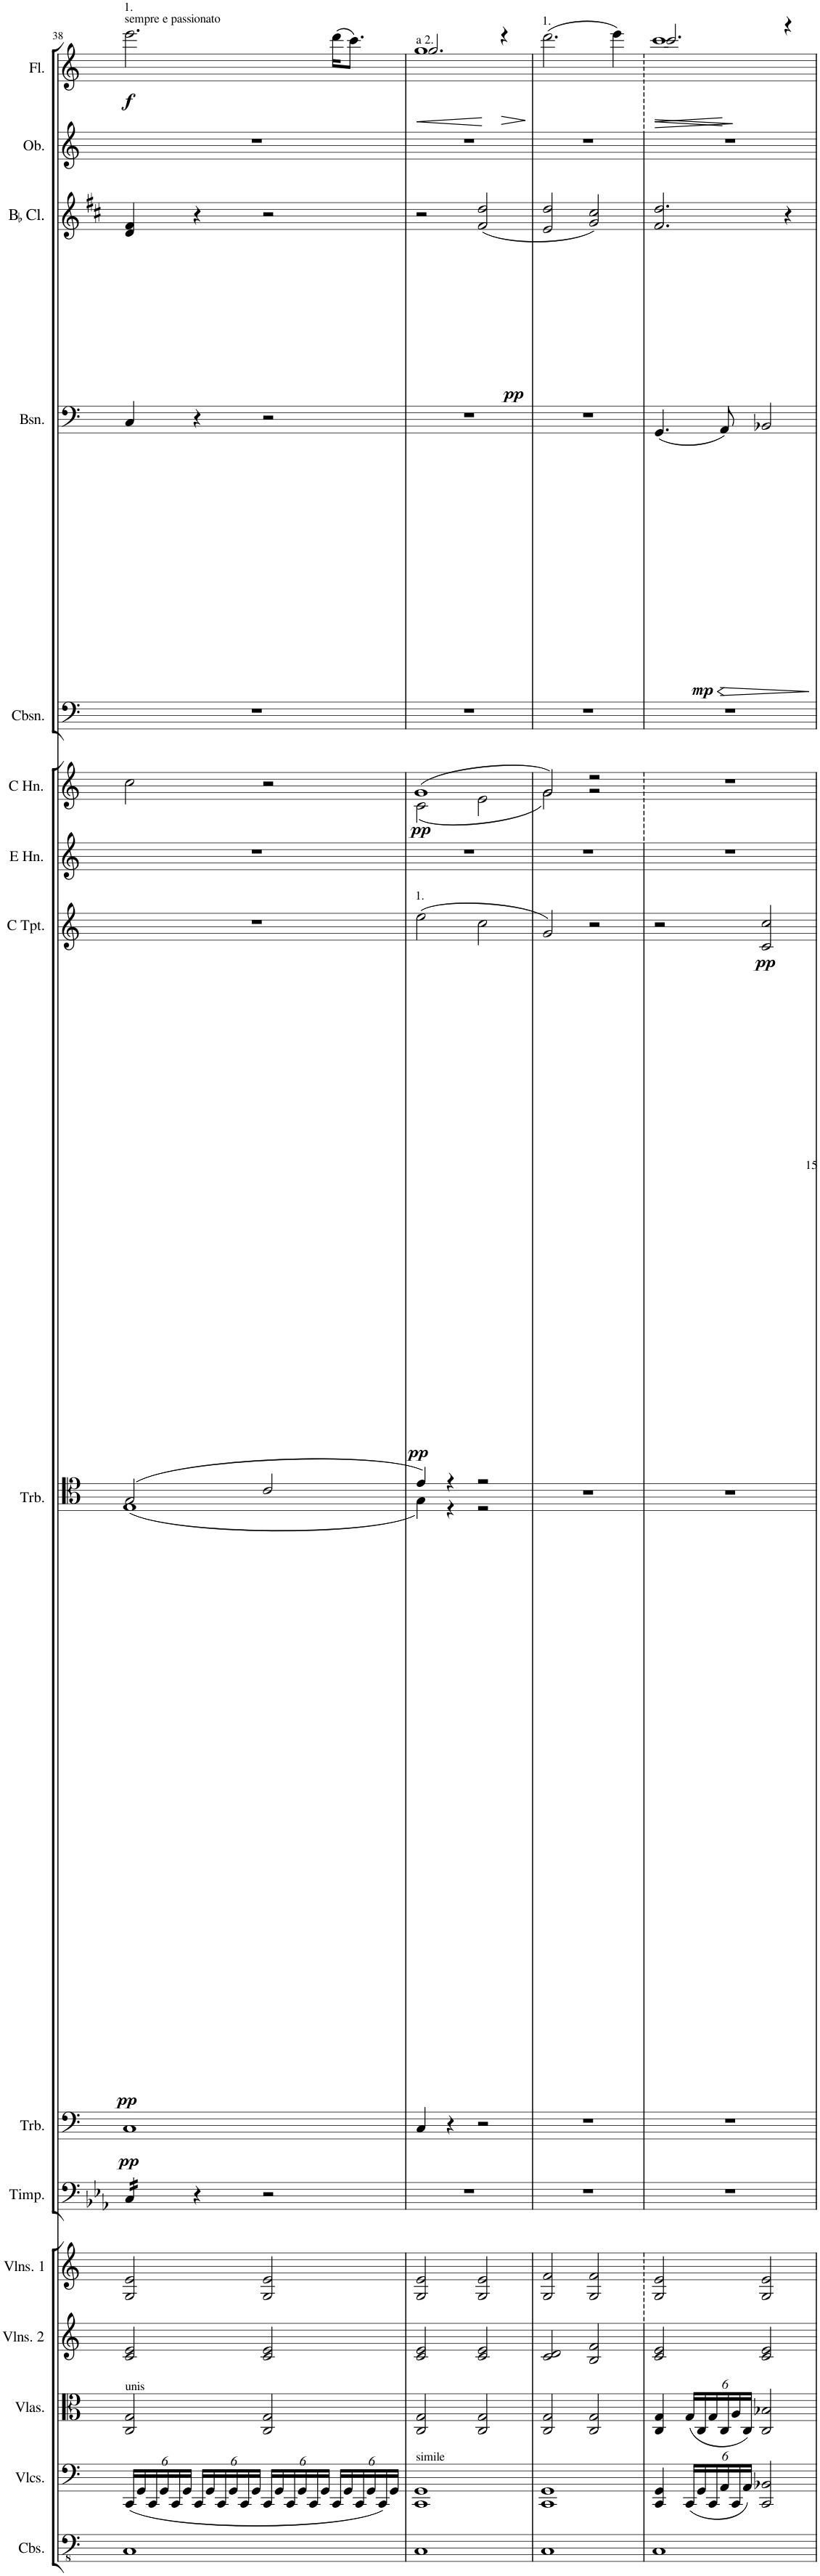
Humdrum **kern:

**kern	**kern	**kern	**kern	**kern	**kern	**kern	**dynam	**kern	**dynam	**kern	**dynam	**kern	**kern	**dynam	**kern	**kern	**dynam	**kern	**dynam	**kern	**kern	**dynam
*part16	*part15	*part14	*part13	*part12	*part11	*part10	*part10	*part9	*part9	*part8	*part8	*part7	*part6	*part6	*part5	*part4	*part4	*part3	*part3	*part2	*part1	*part1
*staff16	*staff15	*staff14	*staff13	*staff12	*staff11	*staff10	*staff10	*staff9	*staff9	*staff8	*staff8	*staff7	*staff6	*staff6	*staff5	*staff4	*staff4	*staff3	*staff3	*staff2	*staff1	*staff1
*I"Contrabasses	*I"Violoncellos	*I"Violas	*I"Violins 2	*I"Violins 1	*I"Timpani in C and G	*I"Trombone 3	*	*I"Trombone 1 2	*	*I"Trumpet 1 2 in C	*	*I"Horn 3 4  in E	*I"Horn 1 2 in C	*	*I"Contrabassoon	*I"Bassoon 1 2	*	*I"BaccidentalFlat Clarinet 1 2	*	*I"Oboe 1 2	*I"Flute 1 2	*
*I'Cbs.	*I'Vlcs.	*I'Vlas.	*I'Vlns. 2	*I'Vlns. 1	*I'Timp.	*I'Trb.	*	*I'Trb.	*	*	*	*	*	*	*I'Cbsn.	*I'Bsn.	*	*I'BaccidentalFlat Cl.	*	*I'Ob.	*I'Fl.	*
!!LO:PB:g=z
*clefFv4	*clefF4	*clefC3	*clefG2	*clefG2	*clefF4	*clefF4	*	*clefC4	*	*clefG2	*	*clefG2	*clefG2	*	*clefF4	*clefF4	*	*clefG2	*	*clefG2	*clefG2	*
*	*	*	*	*	*	*	*	*	*	*	*	*Trd5c8	*Trd4c7	*	*Trd7c12	*	*	*Trd1c2	*	*	*	*
*k[]	*k[]	*k[]	*k[]	*k[]	*k[b-e-a-]	*k[]	*	*k[]	*	*k[]	*	*k[]	*k[]	*	*k[]	*k[]	*	*k[f#c#]	*	*k[]	*k[]	*
*M4/4	*M4/4	*M4/4	*M4/4	*M4/4	*M4/4	*M4/4	*	*M4/4	*	*M4/4	*	*M4/4	*	*	*M4/4	*M4/4	*	*M4/4	*	*M4/4	*M4/4	*
*met(c)	*met(c)	*met(c)	*met(c)	*met(c)	*met(c)	*met(c)	*	*met(c)	*	*met(c)	*	*met(c)	*	*	*met(c)	*met(c)	*	*met(c)	*	*met(c)	*met(c)	*
*	*Xbrackettup	*	*	*	*	*	*	*	*	*	*	*	*	*	*	*	*	*	*	*	*	*
=38	=38	=38	=38	=38	=38	=38	=38	=38	=38	=38	=38	=38	=38	=38	=38	=38	=38	=38	=38	=38	=38	=38
*	*	*	*	*	*	*	*	*^	*	*	*	*	*	*	*	*	*	*	*	*	*	*
!	!	!	!	!	!	!	!	!	!	!	!	!	!	!	!	!	!	!	!	!	!	!LO:TX:a:t=sempre e passionato	!
!	!	!	!	!	!	!	!	!	!	!	!	!	!	!	!	!	!	!	!	!	!	!LO:TX:a:t=1.	!
!	!	!LO:TX:a:t=unis	!	!	!	!	!	!	!	!	!	!	!	!	!	!	!	!	!	!	!	!	!
!	!	!	!	!	!	!	!LO:DY:b	!	!	!LO:DY:b	!	!	!	!	!	!	!	!	!	!	!	!	!LO:DY:b
*	*	*	*	*	*tremolo	*	*	*	*	*	*	*	*	*	*	*	*	*	*	*	*	*	*
1CC	(24CC/LL	2C/ 2G/	2c/ 2e/	2G/ 2e/	16C/LL	1C	pp	(2G/	(1E	pp	1r	.	1r	2cc\	.	1r	4C/	.	4d/ 4f#/	.	1r	2.eee\	f
.	24GG/	.	.	.	.	.	.	.	.	.	.	.	.	.	.	.	.	.	.	.	.	.	.
.	.	.	.	.	16C/	.	.	.	.	.	.	.	.	.	.	.	.	.	.	.	.	.	.
.	24CC/	.	.	.	.	.	.	.	.	.	.	.	.	.	.	.	.	.	.	.	.	.	.
.	24GG/	.	.	.	16C/	.	.	.	.	.	.	.	.	.	.	.	.	.	.	.	.	.	.
.	24CC/	.	.	.	.	.	.	.	.	.	.	.	.	.	.	.	.	.	.	.	.	.	.
.	.	.	.	.	16C/JJ	.	.	.	.	.	.	.	.	.	.	.	.	.	.	.	.	.	.
*	*	*	*	*	*Xtremolo	*	*	*	*	*	*	*	*	*	*	*	*	*	*	*	*	*	*
.	24GG/JJ	.	.	.	.	.	.	.	.	.	.	.	.	.	.	.	.	.	.	.	.	.	.
.	24CC/LL	.	.	.	4r	.	.	.	.	.	.	.	.	.	.	.	4r	.	4r	.	.	.	.
.	24GG/	.	.	.	.	.	.	.	.	.	.	.	.	.	.	.	.	.	.	.	.	.	.
.	24CC/	.	.	.	.	.	.	.	.	.	.	.	.	.	.	.	.	.	.	.	.	.	.
.	24GG/	.	.	.	.	.	.	.	.	.	.	.	.	.	.	.	.	.	.	.	.	.	.
.	24CC/	.	.	.	.	.	.	.	.	.	.	.	.	.	.	.	.	.	.	.	.	.	.
.	24GG/JJ	.	.	.	.	.	.	.	.	.	.	.	.	.	.	.	.	.	.	.	.	.	.
.	24CC/LL	2C/ 2G/	2c/ 2e/	2G/ 2e/	2r	.	.	2c/	.	.	.	.	.	2r	.	.	2r	.	2r	.	.	.	.
.	24GG/	.	.	.	.	.	.	.	.	.	.	.	.	.	.	.	.	.	.	.	.	.	.
.	24CC/	.	.	.	.	.	.	.	.	.	.	.	.	.	.	.	.	.	.	.	.	.	.
.	24GG/	.	.	.	.	.	.	.	.	.	.	.	.	.	.	.	.	.	.	.	.	.	.
.	24CC/	.	.	.	.	.	.	.	.	.	.	.	.	.	.	.	.	.	.	.	.	.	.
.	24GG/JJ	.	.	.	.	.	.	.	.	.	.	.	.	.	.	.	.	.	.	.	.	.	.
.	24CC/LL	.	.	.	.	.	.	.	.	.	.	.	.	.	.	.	.	.	.	.	.	(16ddd\KL	.
.	24GG/	.	.	.	.	.	.	.	.	.	.	.	.	.	.	.	.	.	.	.	.	.	.
.	.	.	.	.	.	.	.	.	.	.	.	.	.	.	.	.	.	.	.	.	.	8.ccc\J)	.
.	24CC/	.	.	.	.	.	.	.	.	.	.	.	.	.	.	.	.	.	.	.	.	.	.
.	24GG/	.	.	.	.	.	.	.	.	.	.	.	.	.	.	.	.	.	.	.	.	.	.
.	24CC/)	.	.	.	.	.	.	.	.	.	.	.	.	.	.	.	.	.	.	.	.	.	.
.	24GG/JJ	.	.	.	.	.	.	.	.	.	.	.	.	.	.	.	.	.	.	.	.	.	.
=39	=39	=39	=39	=39	=39	=39	=39	=39	=39	=39	=39	=39	=39	=39	=39	=39	=39	=39	=39	=39	=39	=39	=39
*	*	*	*	*	*	*	*	*	*	*	*	*	*	*^	*	*	*	*	*	*	*	*	*
!	!	!	!	!	!	!	!	!	!	!	!	!	!	!	!	!	!	!	!	!	!	!	!LO:TX:a:t=a 2.	!
!	!	!	!	!	!	!	!	!	!	!	!LO:TX:a:t=1.	!	!	!	!	!	!	!	!	!	!	!	!	!
!	!LO:TX:a:t=simile	!	!	!	!	!	!	!	!	!	!	!	!	!	!	!	!	!	!	!	!	!	!	!
!	!	!	!	!	!	!	!	!	!	!	!	!LO:DY:b	!	!	!	!LO:DY:b	!	!	!	!	!	!	!	!LO:HP:b
*	*	*	*	*	*	*	*	*	*	*	*	*	*	*	*	*	*	*	*	*	*	*	*^	*
1CC	1CC 1GG	2C/ 2G/	2c/ 2e/	2G/ 2e/	1r	4C/	.	4e/)	4G\)	.	(2ee\	pp	1r	(1g	(2c\	pp	1r	1r	.	2r	.	1r	2.gg/	1gg	<
.	.	.	.	.	.	4r	.	4r	4r	.	.	.	.	.	.	.	.	.	.	.	.	.	.	.	.
!	!	!	!	!	!	!	!	!	!	!	!	!	!	!	!	!	!	!	!	!	!LO:DY:b	!	!	!	!
.	.	2C/ 2G/	2c/ 2e/	2G/ 2e/	.	2r	.	2r	2r	.	2cc\	.	.	.	2e\	.	.	.	.	(2f#/ 2dd/	pp	.	.	.	.
!	!	!	!	!	!	!	!	!	!	!	!	!	!	!	!	!	!	!	!	!	!	!	!	!	!LO:HP:b
.	.	.	.	.	.	.	.	.	.	.	.	.	.	.	.	.	.	.	.	.	.	.	4r	.	>
*	*	*	*	*	*	*	*	*v	*v	*	*	*	*	*v	*v	*	*	*	*	*	*	*	*v	*v	*
.	.	.	.	.	.	.	.	.	.	.	.	.	.	.	.	.	.	.	.	.	.	[ ]
=40	=40	=40	=40	=40	=40	=40	=40	=40	=40	=40	=40	=40	=40	=40	=40	=40	=40	=40	=40	=40	=40	=40
*	*	*	*	*	*	*	*	*	*	*	*	*	*^	*	*	*	*	*	*	*	*	*
!	!	!	!	!	!	!	!	!	!	!	!	!	!	!	!	!	!	!	!	!	!	!LO:TX:a:t=1.	!
1CC	1CC 1GG	2C/ 2G/	2c/ 2d/	2G/ 2f/	1r	1r	.	1r	.	2g/)	.	1r	2g/)	2g\)	.	1r	1r	.	2e/ 2dd/	.	1r	(2.ddd\	.
.	.	2C/ 2G/	2B/ 2f/	2G/ 2f/	.	.	.	.	.	2r	.	.	2r	2r	.	.	.	.	2g/ 2cc#/)	.	.	.	.
.	.	.	.	.	.	.	.	.	.	.	.	.	.	.	.	.	.	.	.	.	.	4eee\)	.
*	*	*	*	*	*	*	*	*	*	*	*	*	*v	*v	*	*	*	*	*	*	*	*	*
=41	=41	=41	=41	=41	=41	=41	=41	=41	=41	=41	=41	=41	=41	=41	=41	=41	=41	=41	=41	=41	=41	=41
!	!	!	!	!	!	!	!	!	!	!	!	!	!	!	!	!	!LO:HP:b	!	!	!	!	!LO:HP:b
*	*	*	*	*	*	*	*	*	*	*	*	*	*	*	*	*	*	*	*	*	*^	*
!	!	!	!	!	!	!	!	!	!	!	!	!	!	!	!	!	!LO:DY:n=1:b	!	!	!	!	!	!
1CC	4CC/ 4GG/	4C/ 4G/	2c/ 2e/	2G/ 2e/	1r	1r	.	1r	.	2r	.	1r	1r	.	1r	(4.GG/	< mp	2.f#/ 2.dd/	.	1r	2.ccc/	1ccc	<
*	*	*Xbrackettup	*	*	*	*	*	*	*	*	*	*	*	*	*	*	*	*	*	*	*	*	*
.	(24CC/LL	(24G/LL	.	.	.	.	.	.	.	.	.	.	.	.	.	.	.	.	.	.	.	.	.
.	24GG/	24C/	.	.	.	.	.	.	.	.	.	.	.	.	.	.	.	.	.	.	.	.	.
.	24CC/	24G/	.	.	.	.	.	.	.	.	.	.	.	.	.	.	.	.	.	.	.	.	.
!	!	!	!	!	!	!	!	!	!	!	!	!	!	!	!	!	!LO:HP:n=1:b	!	!	!	!	!	!
.	24AA/	24C/	.	.	.	.	.	.	.	.	.	.	.	.	.	8AA/)	[ >	.	.	.	.	.	.
.	24CC/	24A/	.	.	.	.	.	.	.	.	.	.	.	.	.	.	.	.	.	.	.	.	.
.	24AA/JJ)	24C/JJ)	.	.	.	.	.	.	.	.	.	.	.	.	.	.	.	.	.	.	.	.	.
!	!	!	!	!	!	!	!	!	!	!	!LO:DY:b	!	!	!	!	!	!	!	!	!	!	!	!
.	2CC/ 2BB-X/	2C/ 2B-X/	2c/ 2e/	2G/ 2e/	.	.	.	.	.	2c/ 2cc/	pp	.	.	.	.	2BB-X/	.	.	.	.	.	.	.
!	!	!	!	!	!	!	!	!	!	!	!	!	!	!	!	!	!	!	!	!	!	!	!LO:HP:b
.	.	.	.	.	.	.	.	.	.	.	.	.	.	.	.	.	.	4r	.	.	4r	.	>
*	*	*	*	*	*	*	*	*	*	*	*	*	*	*	*	*	*	*	*	*	*v	*v	*
.	.	.	.	.	.	.	.	.	.	.	.	.	.	.	.	.	]	.	.	.	.	[ ]
=	=	=	=	=	=	=	=	=	=	=	=	=	=	=	=	=	=	=	=	=	=	=
*-	*-	*-	*-	*-	*-	*-	*-	*-	*-	*-	*-	*-	*-	*-	*-	*-	*-	*-	*-	*-	*-	*-
